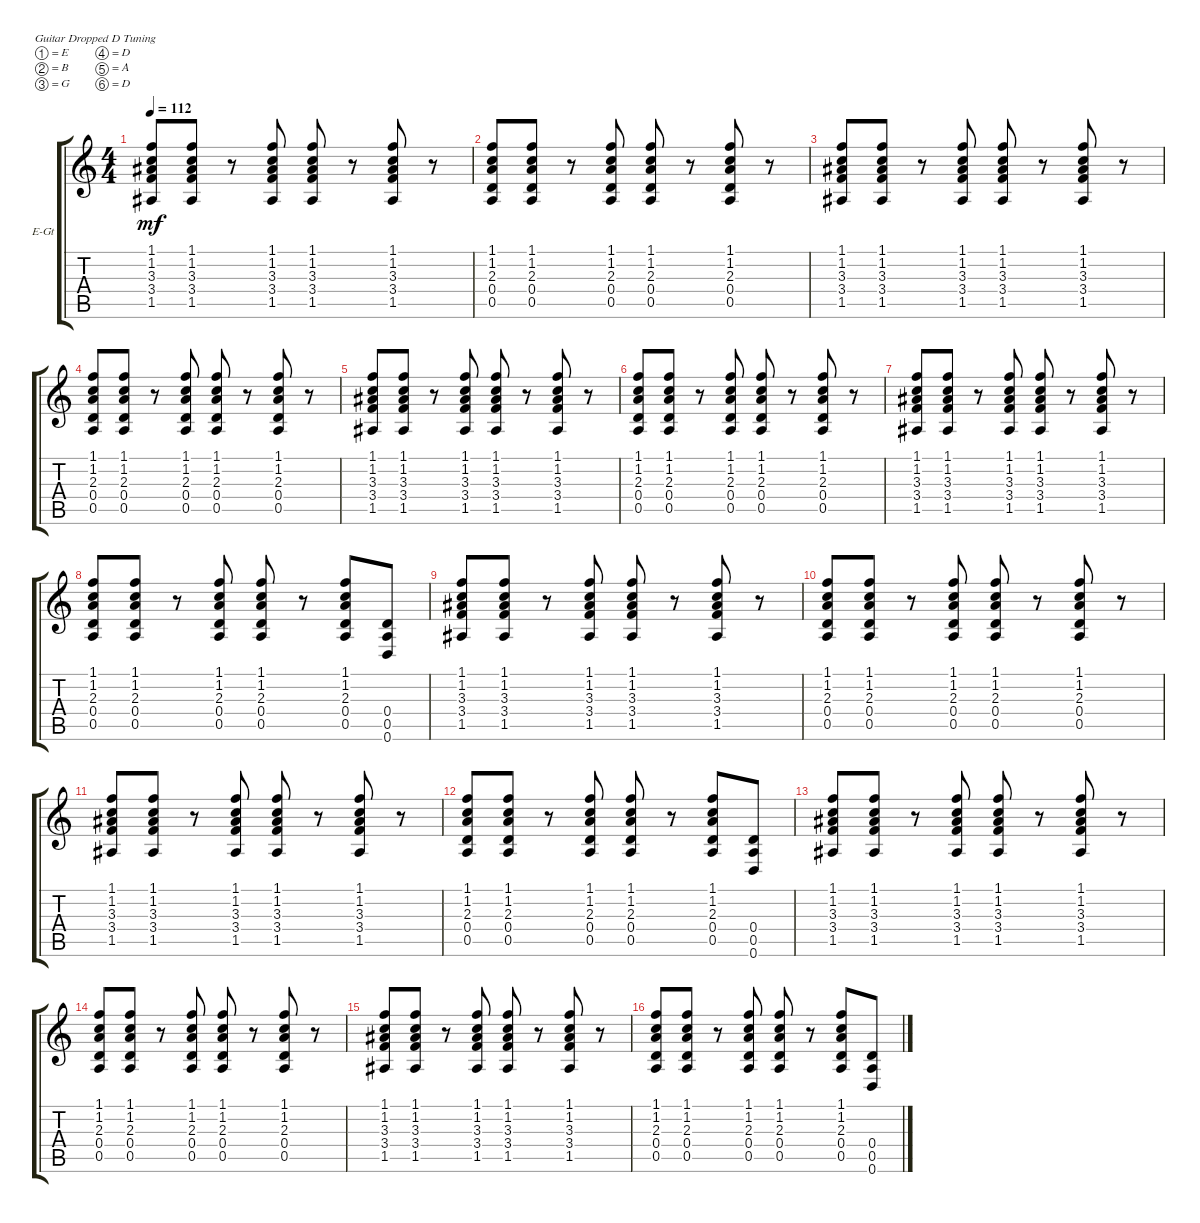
\defaultSystemsLayout 4
\bracketExtendMode groupsimilarinstruments
\firstSystemTrackNameOrientation horizontal
\otherSystemsTrackNameOrientation horizontal
\track ("Electric Guitar" "E-Gt") {instrument distortionguitar}
\staff {score tabs}
\tuning (E4 B3 G3 D3 A2 D2)
\ts (4 4)
\tempo 112
\clef g2
\ks c
(1.5 3.4 3.3 1.1 1.2).8{dy mf instrument distortionguitar} (1.5 3.4 3.3 1.1 1.2).8 r.8 (1.5 3.4 3.3 1.2 1.1).8 (3.4 1.5 3.3 1.1 1.2).8 r.8 (1.5 3.4 3.3 1.2 1.1).8 r.8 |
(0.5 0.4 2.3 1.1 1.2).8 (0.5 0.4 2.3 1.1 1.2).8 r.8 (0.5 0.4 2.3 1.2 1.1).8 (0.4 0.5 2.3 1.1 1.2).8 r.8 (0.5 0.4 2.3 1.2 1.1).8 r.8 |
(1.5 3.4 3.3 1.1 1.2).8 (1.5 3.4 3.3 1.1 1.2).8 r.8 (1.5 3.4 3.3 1.2 1.1).8 (3.4 1.5 3.3 1.1 1.2).8 r.8 (1.5 3.4 3.3 1.2 1.1).8 r.8 |
(0.5 0.4 2.3 1.1 1.2).8 (0.5 0.4 2.3 1.1 1.2).8 r.8 (0.5 0.4 2.3 1.2 1.1).8 (0.4 0.5 2.3 1.1 1.2).8 r.8 (0.5 0.4 2.3 1.2 1.1).8 r.8 |
(1.5 3.4 3.3 1.1 1.2).8 (1.5 3.4 3.3 1.1 1.2).8 r.8 (1.5 3.4 3.3 1.2 1.1).8 (3.4 1.5 3.3 1.1 1.2).8 r.8 (1.5 3.4 3.3 1.2 1.1).8 r.8 |
(0.5 0.4 2.3 1.1 1.2).8 (0.5 0.4 2.3 1.1 1.2).8 r.8 (0.5 0.4 2.3 1.2 1.1).8 (0.4 0.5 2.3 1.1 1.2).8 r.8 (0.5 0.4 2.3 1.2 1.1).8 r.8 |
(1.5 3.4 3.3 1.1 1.2).8 (1.5 3.4 3.3 1.1 1.2).8 r.8 (1.5 3.4 3.3 1.2 1.1).8 (3.4 1.5 3.3 1.1 1.2).8 r.8 (1.5 3.4 3.3 1.2 1.1).8 r.8 |
(0.5 0.4 2.3 1.1 1.2).8 (0.5 0.4 2.3 1.1 1.2).8 r.8 (0.5 0.4 2.3 1.2 1.1).8 (0.4 0.5 2.3 1.1 1.2).8 r.8 (0.5 0.4 2.3 1.2 1.1).8 (0.4 0.5 0.6).8 |
(1.5 3.4 3.3 1.1 1.2).8 (1.5 3.4 3.3 1.1 1.2).8 r.8 (1.5 3.4 3.3 1.2 1.1).8 (3.4 1.5 3.3 1.1 1.2).8 r.8 (1.5 3.4 3.3 1.2 1.1).8 r.8 |
(0.5 0.4 2.3 1.1 1.2).8 (0.5 0.4 2.3 1.1 1.2).8 r.8 (0.5 0.4 2.3 1.2 1.1).8 (0.4 0.5 2.3 1.1 1.2).8 r.8 (0.5 0.4 2.3 1.2 1.1).8 r.8 |
(1.5 3.4 3.3 1.1 1.2).8 (1.5 3.4 3.3 1.1 1.2).8 r.8 (1.5 3.4 3.3 1.2 1.1).8 (3.4 1.5 3.3 1.1 1.2).8 r.8 (1.5 3.4 3.3 1.2 1.1).8 r.8 |
(0.5 0.4 2.3 1.1 1.2).8 (0.5 0.4 2.3 1.1 1.2).8 r.8 (0.5 0.4 2.3 1.2 1.1).8 (0.4 0.5 2.3 1.1 1.2).8 r.8 (0.5 0.4 2.3 1.2 1.1).8 (0.6 0.5 0.4).8 |
(1.5 3.4 3.3 1.1 1.2).8 (1.5 3.4 3.3 1.1 1.2).8 r.8 (1.5 3.4 3.3 1.2 1.1).8 (3.4 1.5 3.3 1.1 1.2).8 r.8 (1.5 3.4 3.3 1.2 1.1).8 r.8 |
(0.5 0.4 2.3 1.1 1.2).8 (0.5 0.4 2.3 1.1 1.2).8 r.8 (0.5 0.4 2.3 1.2 1.1).8 (0.4 0.5 2.3 1.1 1.2).8 r.8 (0.5 0.4 2.3 1.2 1.1).8 r.8 |
(1.5 3.4 3.3 1.1 1.2).8 (1.5 3.4 3.3 1.1 1.2).8 r.8 (1.5 3.4 3.3 1.2 1.1).8 (3.4 1.5 3.3 1.1 1.2).8 r.8 (1.5 3.4 3.3 1.2 1.1).8 r.8 |
(0.5 0.4 2.3 1.1 1.2).8 (0.5 0.4 2.3 1.1 1.2).8 r.8 (0.5 0.4 2.3 1.2 1.1).8 (0.4 0.5 2.3 1.1 1.2).8 r.8 (0.5 0.4 2.3 1.2 1.1).8 (0.6 0.5 0.4).8
